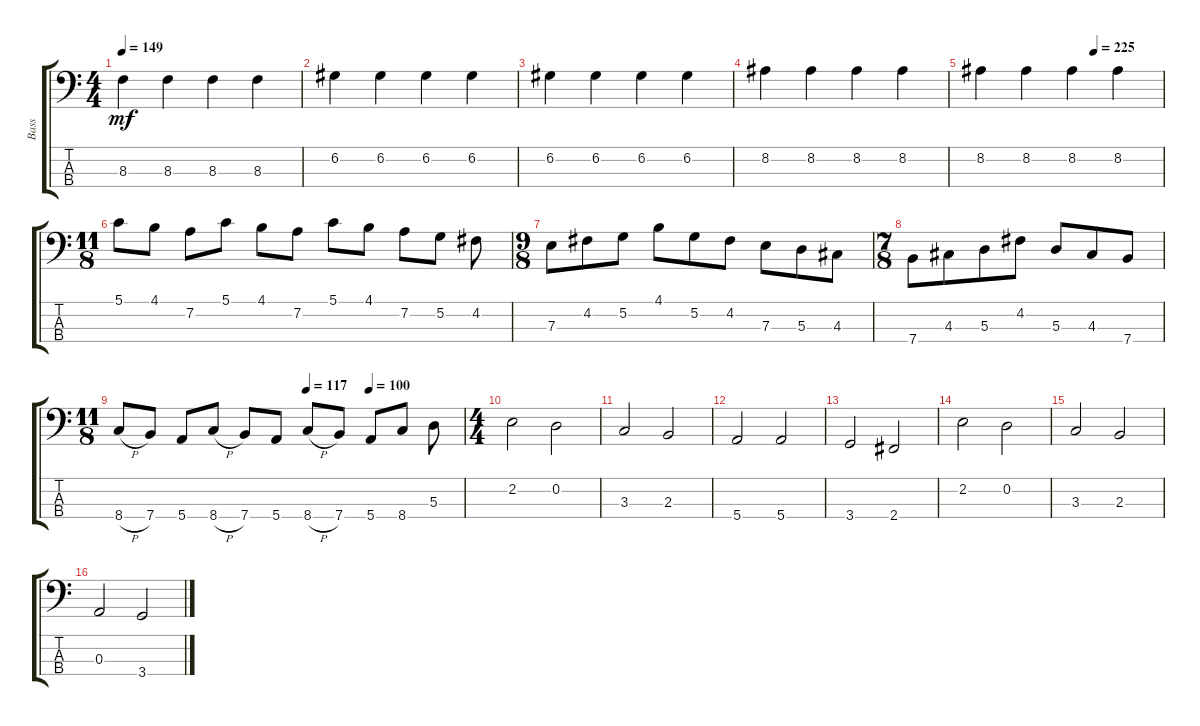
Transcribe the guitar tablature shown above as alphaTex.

\track ("Bass" "Bass") {instrument electricbassfinger}
\staff {score tabs}
\tuning (G2 D2 A1 E1) {hide}
\ts (4 4)
\tempo 149
\clef f4
\ks c
8.3.4{dy mf} 8.3.4 8.3.4 8.3.4 |
6.2.4 6.2.4 6.2.4 6.2.4 |
6.2.4 6.2.4 6.2.4 6.2.4 |
8.2.4 8.2.4 8.2.4 8.2.4 |
\tempo (225 0.625)
8.2.4 8.2.4 8.2.4 8.2.4 |
\ts (11 8)
5.1.8 4.1.8 7.2.8 5.1.8 4.1.8 7.2.8 5.1.8 4.1.8 7.2.8 5.2.8 4.2.8 |
\ts (9 8)
7.3.8 4.2.8 5.2.8 4.1.8 5.2.8 4.2.8 7.3.8 5.3.8 4.3.8 |
\ts (7 8)
7.4.8 4.3.8 5.3.8 4.2.8 5.3.8 4.3.8 7.4.8 |
\ts (11 8)
\tempo (117 0.5454545454545454)
\tempo (100 0.7272727272727273)
8.4{h}.8 7.4.8 5.4.8 8.4{h}.8 7.4.8 5.4.8 8.4{h}.8 7.4.8 5.4.8 8.4.8 5.3.8 |
\ts (4 4)
2.2.2 0.2.2 |
3.3.2 2.3.2 |
5.4.2 5.4.2 |
3.4.2 2.4.2 |
2.2.2 0.2.2 |
3.3.2 2.3.2 |
0.3.2 3.4.2
